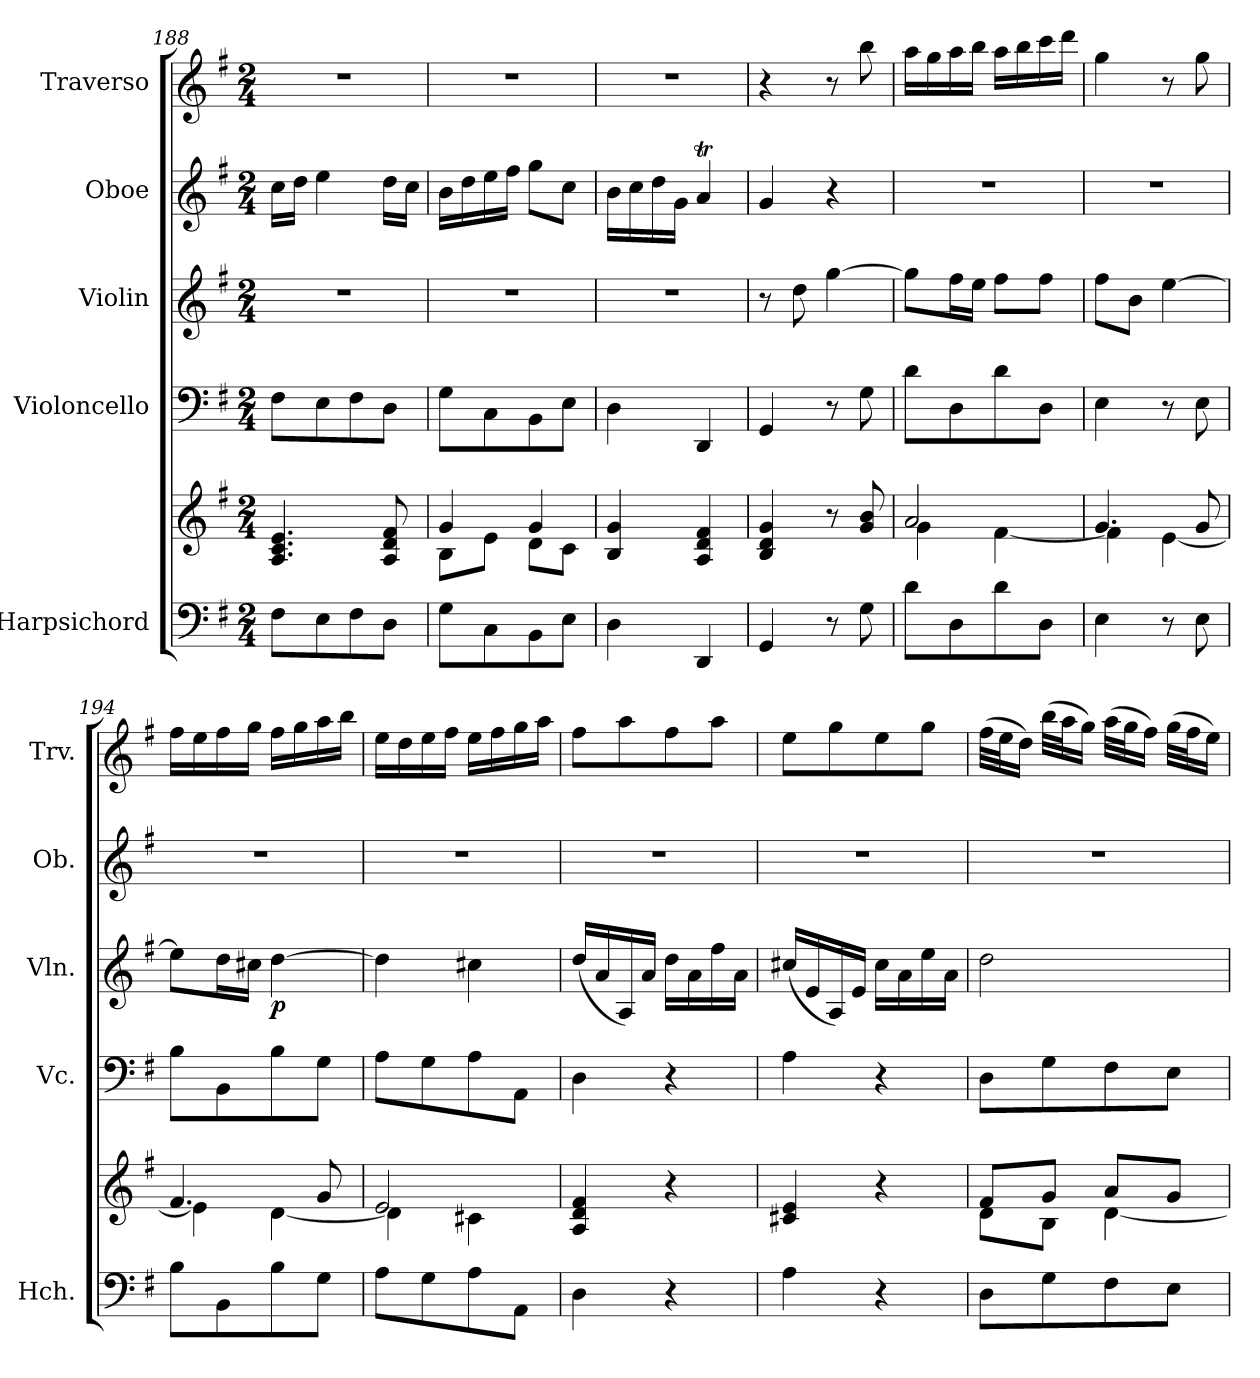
**kern	**kern	**kern	**kern	**dynam	**kern	**kern
*part5	*part5	*part4	*part3	*part3	*part2	*part1
*staff6	*staff5	*staff4	*staff3	*staff3	*staff2	*staff1
*I"Harpsichord	*	*I"Violoncello	*I"Violin	*	*I"Oboe	*I"Traverso
*I'Hch.	*	*I'Vc.	*I'Vln.	*	*I'Ob.	*I'Trv.
!!LO:PB:g=z
*clefF4	*clefG2	*clefF4	*clefG2	*	*clefG2	*clefG2
*k[f#]	*k[f#]	*k[f#]	*k[f#]	*	*k[f#]	*k[f#]
*M2/4	*M2/4	*M2/4	*M2/4	*	*M2/4	*M2/4
=188	=188	=188	=188	=188	=188	=188
8F#\L	4.A/ 4.c/ 4.e/	8F#\L	2r	.	16cc\LL	2r
.	.	.	.	.	16dd\JJ	.
8E\	.	8E\	.	.	4ee\	.
8F#\	.	8F#\	.	.	.	.
8D\J	8A/ 8d/ 8f#/	8D\J	.	.	16dd\LL	.
.	.	.	.	.	16cc\JJ	.
=189	=189	=189	=189	=189	=189	=189
*	*^	*	*	*	*	*
8G\L	4g/	8B\L	8G\L	2r	.	16b\LL	2r
.	.	.	.	.	.	16dd\	.
8C\	.	8e\J	8C\	.	.	16ee\	.
.	.	.	.	.	.	16ff#\JJ	.
8BB\	4g/	8d\L	8BB\	.	.	8gg\L	.
8E\J	.	8c\J	8E\J	.	.	8cc\J	.
*	*v	*v	*	*	*	*	*
=190	=190	=190	=190	=190	=190	=190
4D\	4B/ 4g/	4D\	2r	.	16b\LL	2r
.	.	.	.	.	16cc\	.
.	.	.	.	.	16dd\	.
.	.	.	.	.	16g\JJ	.
4DD/	4A/ 4d/ 4f#/	4DD/	.	.	4aT/	.
=191	=191	=191	=191	=191	=191	=191
4GG/	4B/ 4d/ 4g/	4GG/	8r	.	4g/	4r
.	.	.	8dd\	.	.	.
8r	8r	8r	[4gg\	.	4r	8r
8G\	8g/ 8b/	8G\	.	.	.	8bb\
=192	=192	=192	=192	=192	=192	=192
*	*^	*	*	*	*	*
8d\L	2a/	4g\	8d\L	8gg\L]	.	2r	16aa\LL
.	.	.	.	.	.	.	16gg\
8D\	.	.	8D\	16ff#\L	.	.	16aa\
.	.	.	.	16ee\JJ	.	.	16bb\JJ
8d\	.	[4f#\	8d\	8ff#\L	.	.	16aa\LL
.	.	.	.	.	.	.	16bb\
8D\J	.	.	8D\J	8ff#\J	.	.	16ccc\
.	.	.	.	.	.	.	16ddd\JJ
=193	=193	=193	=193	=193	=193	=193	=193
4E\	4.g/	4f#\]	4E\	8ff#\L	.	2r	4gg\
.	.	.	.	8b\J	.	.	.
8r	.	[4e\	8r	[4ee\	.	.	8r
8E\	8g/	.	8E\	.	.	.	8gg\
=194	=194	=194	=194	=194	=194	=194	=194
8B\L	4.f#/	4e\]	8B\L	8ee\L]	.	2r	16ff#\LL
.	.	.	.	.	.	.	16ee\
8BB\	.	.	8BB\	16dd\L	.	.	16ff#\
.	.	.	.	16cc#X\JJ	.	.	16gg\JJ
!	!	!	!	!	!LO:DY:b	!	!
8B\	.	[4d\	8B\	[4dd\	p	.	16ff#\LL
.	.	.	.	.	.	.	16gg\
8G\J	8g/	.	8G\J	.	.	.	16aa\
.	.	.	.	.	.	.	16bb\JJ
=195	=195	=195	=195	=195	=195	=195	=195
8A\L	2e/	4d\]	8A\L	4dd\]	.	2r	16ee\LL
.	.	.	.	.	.	.	16dd\
8G\	.	.	8G\	.	.	.	16ee\
.	.	.	.	.	.	.	16ff#\JJ
8A\	.	4c#X\	8A\	4cc#X\	.	.	16ee\LL
.	.	.	.	.	.	.	16ff#\
8AA\J	.	.	8AA\J	.	.	.	16gg\
.	.	.	.	.	.	.	16aa\JJ
*	*v	*v	*	*	*	*	*
!!LO:LB:g=z
=196	=196	=196	=196	=196	=196	=196
4D\	4A/ 4d/ 4f#/	4D\	(16dd/LL	.	2r	8ff#\L
.	.	.	16a/	.	.	.
.	.	.	16A/)	.	.	8aa\
.	.	.	16a/JJ	.	.	.
4r	4r	4r	16dd\LL	.	.	8ff#\
.	.	.	16a\	.	.	.
.	.	.	16ff#\	.	.	8aa\J
.	.	.	16a\JJ	.	.	.
=197	=197	=197	=197	=197	=197	=197
4A\	4c#X/ 4e/	4A\	(16cc#X/LL	.	2r	8ee\L
.	.	.	16e/	.	.	.
.	.	.	16A/)	.	.	8gg\
.	.	.	16e/JJ	.	.	.
4r	4r	4r	16cc#\LL	.	.	8ee\
.	.	.	16a\	.	.	.
.	.	.	16ee\	.	.	8gg\J
.	.	.	16a\JJ	.	.	.
=198	=198	=198	=198	=198	=198	=198
*	*^	*	*	*	*	*
8D\L	8f#/L	8d\L	8D\L	2dd\	.	2r	(32ff#\LLL
.	.	.	.	.	.	.	32ee\J
.	.	.	.	.	.	.	16dd\JJ)
8G\	8g/J	8B\J	8G\	.	.	.	(32bb\LLL
.	.	.	.	.	.	.	32aa\J
.	.	.	.	.	.	.	16gg\JJ)
8F#\	8a/L	[4d\	8F#\	.	.	.	(32aa\LLL
.	.	.	.	.	.	.	32gg\J
.	.	.	.	.	.	.	16ff#\JJ)
8E\J	8g/J	.	8E\J	.	.	.	(32gg\LLL
.	.	.	.	.	.	.	32ff#\J
.	.	.	.	.	.	.	16ee\JJ)
*	*v	*v	*	*	*	*	*
=	=	=	=	=	=	=
*-	*-	*-	*-	*-	*-	*-
